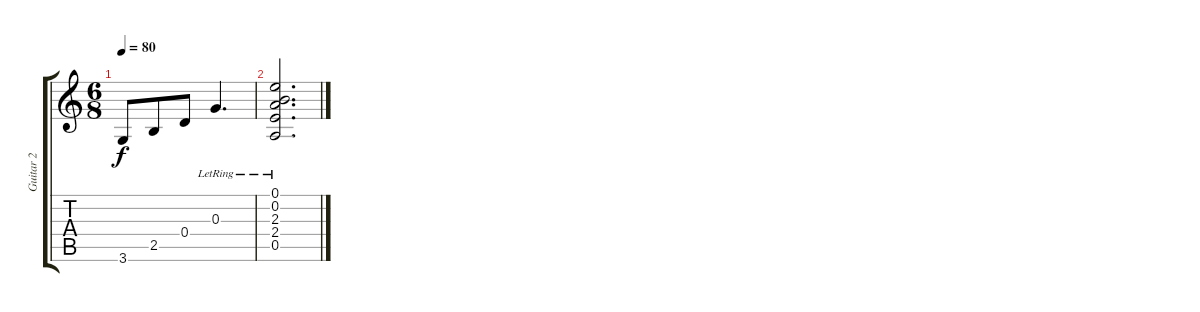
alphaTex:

\track ("Guitar 2" "Guitar 2") {instrument acousticguitarsteel}
\staff {score tabs}
\tuning (E4 B3 G3 D3 A2 E2) {hide}
\ts (6 8)
\tempo 80
\clef g2
\ks c
3.6.8{dy f} 2.5.8 0.4.8 0.3{lr}.4{d} |
(0.1 0.2 2.3 2.4 0.5{lr}).2{d}
